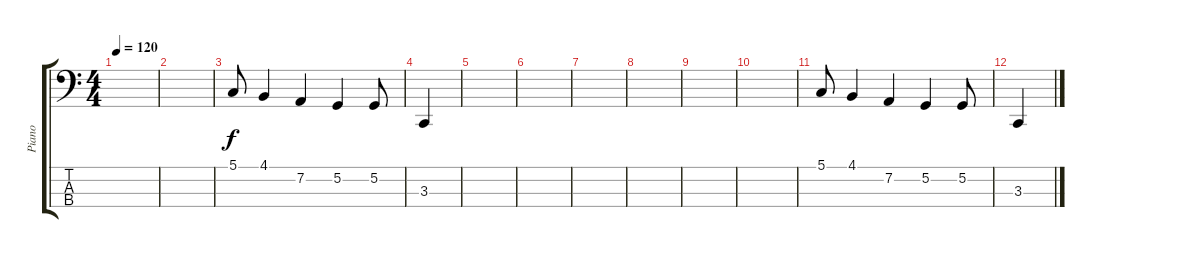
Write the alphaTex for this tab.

\track ("Piano" "Piano") {instrument electricgrandpiano}
\staff {score tabs}
\tuning (G2 D2 A1 E1) {hide}
\ts (4 4)
\tempo 120
\clef f4
\ks c
|
|
5.1.8 4.1.4 7.2.4 5.2.4 5.2.8 |
3.3.4 |
|
|
|
|
|
|
5.1.8{volume 16} 4.1.4 7.2.4 5.2.4 5.2.8 |
3.3.4
